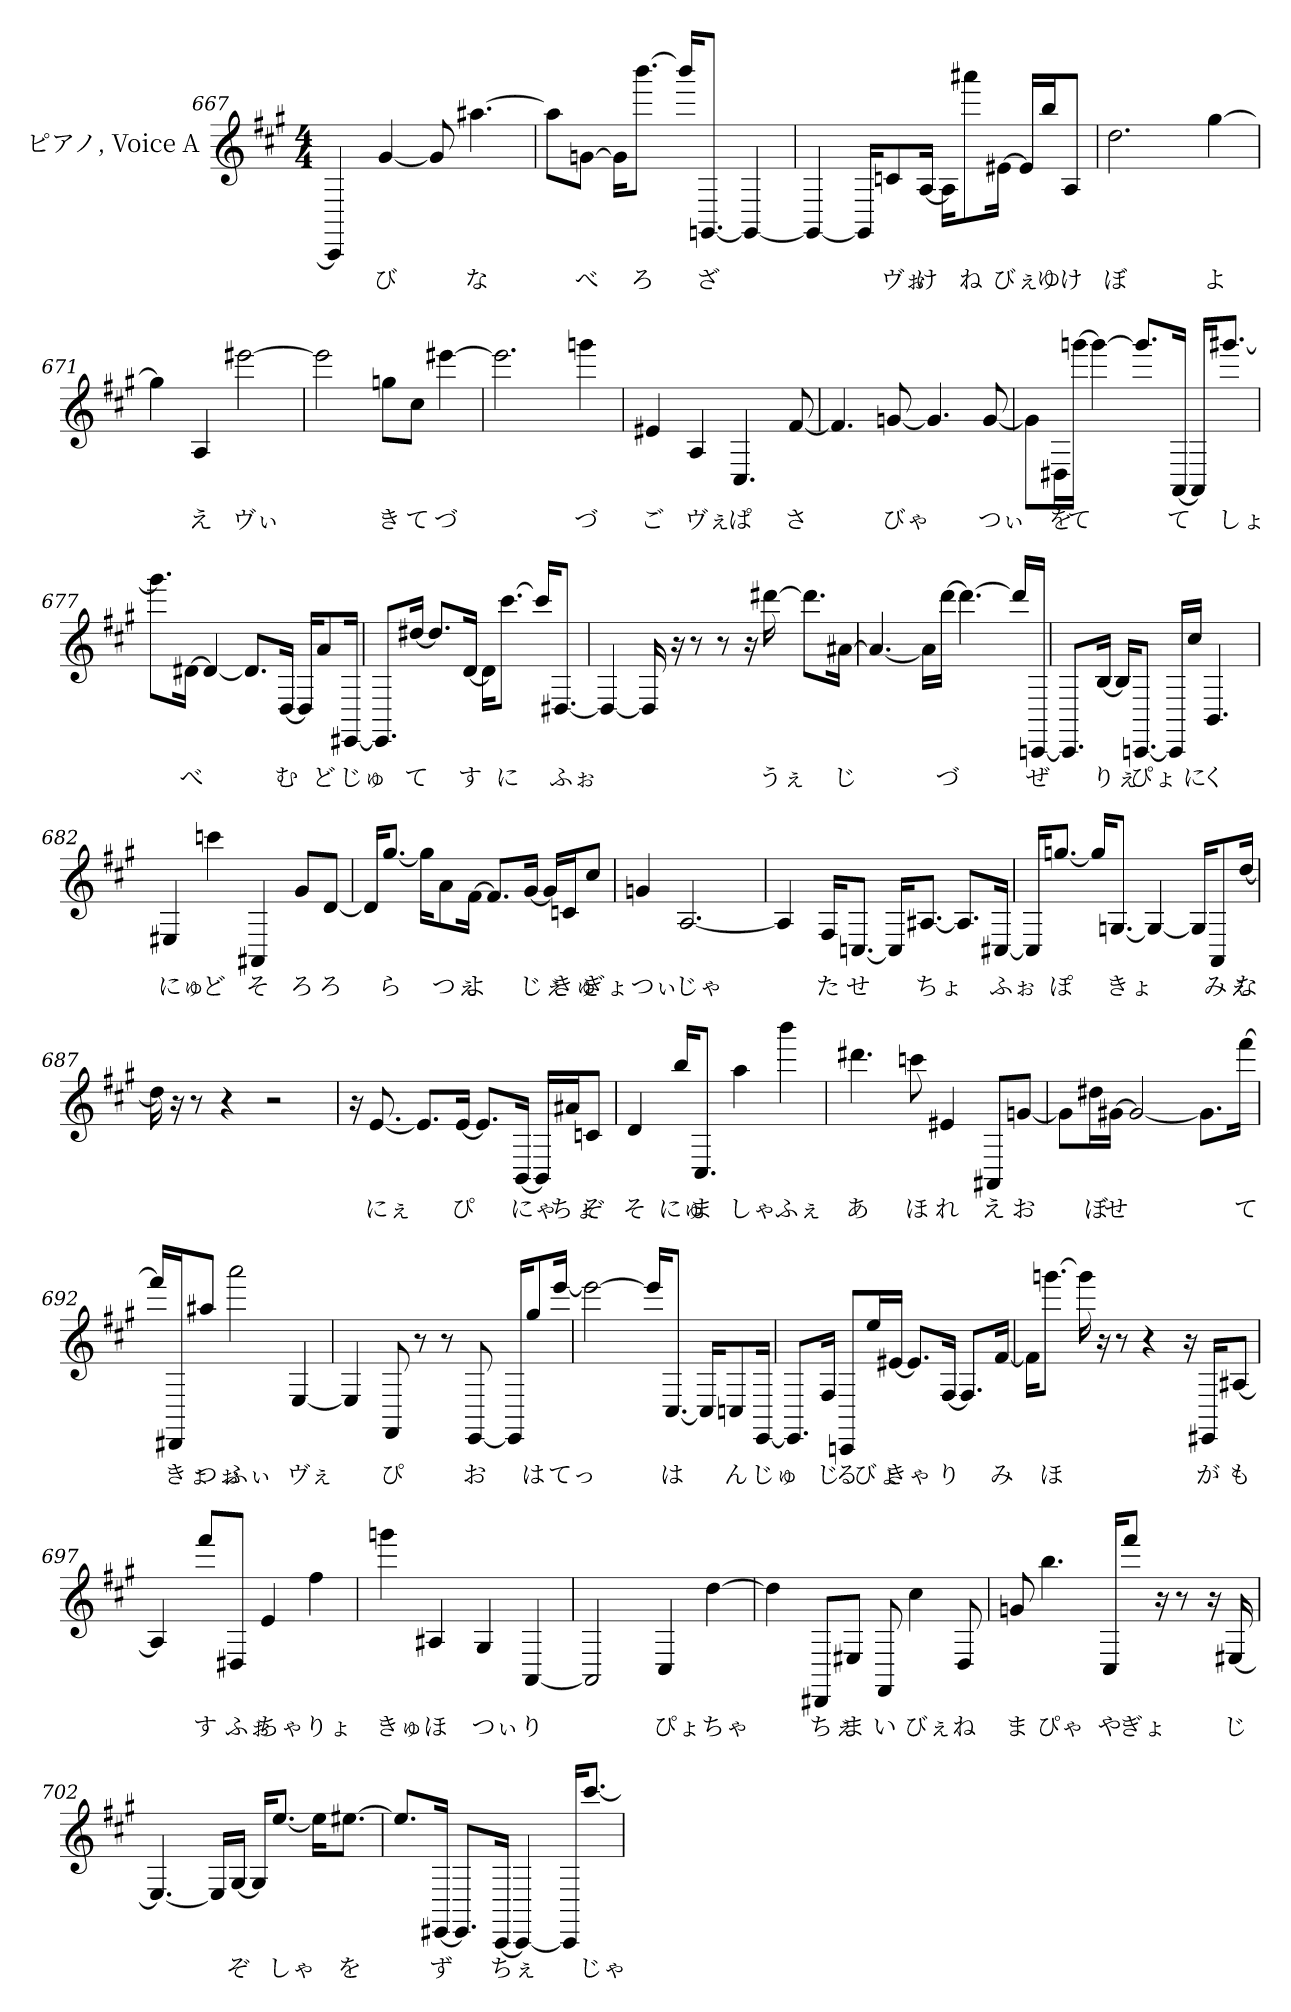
**kern	**text
*part1	*part1
*staff1	*staff1
*I"ピアノ, Voice A	*
*clefG2	*
*k[f#c#g#]	*
*M4/4	*
=667	=667
4CC#/]	.
!	!LO:LY:b
[4g#/	び
8g#/]	.
!	!LO:LY:b
[4.aa#X\	な
=668	=668
8aa#\L]	.
!	!LO:LY:b
[8gn\J	べ
16g\KL]	.
!	!LO:LY:b
[8.bbb\J	ろ
16bbb/KL]	.
!	!LO:LY:b
[8.GGn/J	ざ
4GG/_	.
!!LO:LB:g=z
=669	=669
4GG/_	.
16GG/KL]	.
!	!LO:LY:b
8cn/	ヴぉ
!	!LO:LY:b
[16A/Jk	け
16A\KL]	.
!	!LO:LY:b
8aaa#X\	ね
!	!LO:LY:b
[16e#X\Jk	びぇ
16e#/LL]	.
!	!LO:LY:b
16bb/J	ゆ
!	!LO:LY:b
8A/J	け
=670	=670
!	!LO:LY:b
2.dd\	ぼ
!	!LO:LY:b
[4gg#\	よ
=671	=671
4gg#\]	.
!	!LO:LY:b
4A/	え
!	!LO:LY:b
[2eee#X\	ヴぃ
=672	=672
2eee#\]	.
!	!LO:LY:b
8ggn\L	き
!	!LO:LY:b
8cc#\J	て
!	!LO:LY:b
[4eee#X\	づ
=673	=673
2.eee#\]	.
!	!LO:LY:b
4gggn\	づ
=674	=674
!	!LO:LY:b
4e#X/	ご
!	!LO:LY:b
4A/	ヴぇ
!	!LO:LY:b
4.C#/	ぱ
!	!LO:LY:b
[8f#/	さ
!!LO:PB:g=z
=675	=675
4.f#/]	.
!	!LO:LY:b
[8gn/	びゃ
4.g/]	.
!	!LO:LY:b
[8g/	つぃ
=676	=676
8g\L]	.
!	!LO:LY:b
16D#X\L	を
!	!LO:LY:b
[16gggn\JJ	て
4ggg\_	.
8.ggg/L]	.
!	!LO:LY:b
[16AA/Jk	て
16AA/KL]	.
!	!LO:LY:b
[8.ggg#X/J	しょ
=677	=677
8.ggg#\L]	.
!	!LO:LY:b
[16d#X\Jk	べ
4d#/_	.
8.d#/L]	.
!	!LO:LY:b
[16D/Jk	む
16D/KL]	.
!	!LO:LY:b
8a/	ど
!	!LO:LY:b
[16EE#X/Jk	じゅ
=678	=678
8.EE#/L]	.
!	!LO:LY:b
[16dd#X/Jk	て
8.dd#/L]	.
!	!LO:LY:b
[16d/Jk	す
16d\KL]	.
!	!LO:LY:b
[8.ccc#\J	に
16ccc#/KL]	.
!	!LO:LY:b
[8.D#X/J	ふぉ
!!LO:LB:g=z
=679	=679
4D#/_	.
16D#/]	.
16r	.
8r	.
8r	.
16r	.
!	!LO:LY:b
[16ddd#X\	うぇ
8.ddd#\L]	.
!	!LO:LY:b
[16a#X\Jk	じ
=680	=680
4.a#/_	.
16a#\LL]	.
!	!LO:LY:b
[16ddd\JJ	づ
4.ddd\_	.
16ddd/LL]	.
!	!LO:LY:b
[16CCn/JJ	ぜ
=681	=681
8.CC/L]	.
!	!LO:LY:b
[16B/Jk	りぇ
16B/KL]	.
!	!LO:LY:b
[8.CCn/J	ぴょ
16CC/LL]	.
!	!LO:LY:b
16cc#/JJ	に
!	!LO:LY:b
4.BB/	く
=682	=682
!	!LO:LY:b
4E#X/	にゅ
!	!LO:LY:b
4cccn\	ど
!	!LO:LY:b
4AA#X/	そ
!	!LO:LY:b
8g#/L	ろ
!	!LO:LY:b
[8d/J	ろ
!!LO:LB:g=z
=683	=683
16d/KL]	.
!	!LO:LY:b
[8.gg#/J	ら
16gg#\KL]	.
!	!LO:LY:b
8a\	つぇ
!	!LO:LY:b
[16f#\Jk	よ
8.f#/L]	.
!	!LO:LY:b
[16g#/Jk	じぇ
16g#/LL]	.
!	!LO:LY:b
16cn/J	きゅ
!	!LO:LY:b
8cc#/J	ぎょ
=684	=684
!	!LO:LY:b
4gn/	つぃ
!	!LO:LY:b
[2.A/	じゃ
=685	=685
4A/]	.
!	!LO:LY:b
16F#/KL	た
!	!LO:LY:b
[8.Cn/J	せ
16C/KL]	.
!	!LO:LY:b
[8.A#X/J	ちょ
8.A#/L]	.
!	!LO:LY:b
[16C#X/Jk	ふぉ
=686	=686
16C#/KL]	.
!	!LO:LY:b
[8.ggn/J	ぽ
16gg/KL]	.
!	!LO:LY:b
[8.Gn/J	きょ
4G/_	.
16G/KL]	.
!	!LO:LY:b
8AA/	みぇ
!	!LO:LY:b
[16dd/Jk	な
!!LO:LB:g=z
=687	=687
16dd\]	.
16r	.
8r	.
4r	.
2r	.
=688	=688
16r	.
!	!LO:LY:b
[8.e/	にぇ
8.e/L]	.
!	!LO:LY:b
[16e/Jk	ぴ
8.e/L]	.
!	!LO:LY:b
[16BB/Jk	にゃ
16BB/LL]	.
!	!LO:LY:b
16a#X/J	ちょ
!	!LO:LY:b
8cn/J	ぞ
=689	=689
!	!LO:LY:b
4d/	そ
!	!LO:LY:b
16bb/KL	にゅ
!	!LO:LY:b
8.C#/J	ま
!	!LO:LY:b
4aa\	しゃ
!	!LO:LY:b
4bbb\	ふぇ
=690	=690
!	!LO:LY:b
4.ddd#X\	あ
!	!LO:LY:b
8cccn\	ほ
!	!LO:LY:b
4e#X/	れ
!	!LO:LY:b
8AA#X/L	え
!	!LO:LY:b
[8gn/J	お
=691	=691
8g\L]	.
!	!LO:LY:b
16dd#X\L	ぼ
!	!LO:LY:b
[16g#X\JJ	せ
2g#/_	.
8.g#\L]	.
!	!LO:LY:b
[16fff#\Jk	て
!!LO:LB:g=z
=692	=692
16fff#/LL]	.
!	!LO:LY:b
16DD#X/J	きょ
!	!LO:LY:b
8aa#X/J	つぉ
!	!LO:LY:b
2aaa\	ふぃ
!	!LO:LY:b
[4E/	ヴぇ
=693	=693
4E/]	.
!	!LO:LY:b
8FF#/	ぴ
8r	.
8r	.
!	!LO:LY:b
[8EE/	お
16EE/KL]	.
!	!LO:LY:b
8gg#/	は
!	!LO:LY:b
[16eee/Jk	てっ
=694	=694
2eee\_	.
16eee/KL]	.
!	!LO:LY:b
[8.C#/J	は
16C#/KL]	.
!	!LO:LY:b
8Cn/	ん
!	!LO:LY:b
[16EE/Jk	じゅ
=695	=695
8.EE/L]	.
!	!LO:LY:b
16F#/Jk	じ
!	!LO:LY:b
8CCn/L	る
!	!LO:LY:b
16ee/L	びょ
!	!LO:LY:b
[16e#X/JJ	きゃ
8.e#/L]	.
!	!LO:LY:b
[16F#/Jk	り
8.F#/L]	.
!	!LO:LY:b
[16f#/Jk	み
!!LO:LB:g=z
=696	=696
16f#\KL]	.
!	!LO:LY:b
[8.gggn\J	ほ
16ggg\]	.
16r	.
8r	.
4r	.
16r	.
!	!LO:LY:b
16EE#X/KL	が
!	!LO:LY:b
[8A#X/J	も
=697	=697
4A#/]	.
!	!LO:LY:b
8fff#/L	す
!	!LO:LY:b
8D#X/J	ふぉ
!	!LO:LY:b
4e/	ちゃ
!	!LO:LY:b
4ff#\	りょ
=698	=698
!	!LO:LY:b
4gggn\	きゅ
!	!LO:LY:b
4A#X/	ほ
!	!LO:LY:b
4G#/	つぃ
!	!LO:LY:b
[4AA/	り
=699	=699
2AA/]	.
!	!LO:LY:b
4C#/	ぴょ
!	!LO:LY:b
[4dd\	ちゃ
=700	=700
4dd\]	.
!	!LO:LY:b
8DD#X/L	ちぇ
!	!LO:LY:b
8E#X/J	ま
!	!LO:LY:b
8FF#/	い
!	!LO:LY:b
4cc#\	びぇ
!	!LO:LY:b
8D/	ね
!!LO:PB:g=z
=701	=701
!	!LO:LY:b
8gn/	ま
!	!LO:LY:b
4.bb\	ぴゃ
!	!LO:LY:b
16C#/KL	や
!	!LO:LY:b
8fff#/J	ぎょ
16r	.
8r	.
16r	.
!	!LO:LY:b
[16E#X/	じ
=702	=702
4.E#/_	.
16E#/LL]	.
!	!LO:LY:b
[16G#/JJ	ぞ
16G#/KL]	.
!	!LO:LY:b
[8.ee/J	しゃ
16ee\KL]	.
!	!LO:LY:b
[8.ee#X\J	を
=703	=703
8.ee#/L]	.
!	!LO:LY:b
[16EE#X/Jk	ず
8.EE#/L]	.
!	!LO:LY:b
[16CC#/Jk	ちぇ
4CC#/_	.
16CC#/KL]	.
!	!LO:LY:b
[8.ccc#/J	じゃ
=	=
*-	*-
